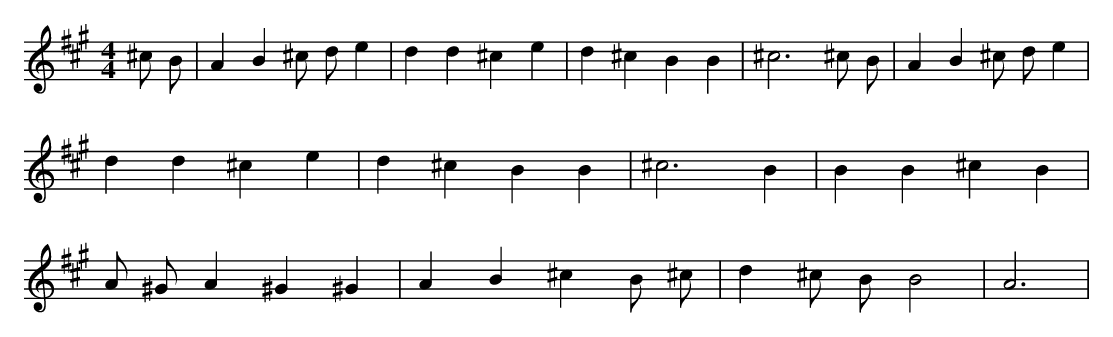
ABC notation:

X:1
M:4/4
L:1/8
K:A
^c B | A2 B2 ^c d e2 | d2 d2 ^c2 e2 | d2 ^c2 B2 B2 | ^c6 ^c B | A2 B2 ^c d e2 | d2 d2 ^c2 e2 | d2 ^c2 B2 B2 | ^c6 B2 | B2 B2 ^c2 B2 | A ^G A2 ^G2 ^G2 | A2 B2 ^c2 B ^c | d2 ^c B B4 | A6 |
